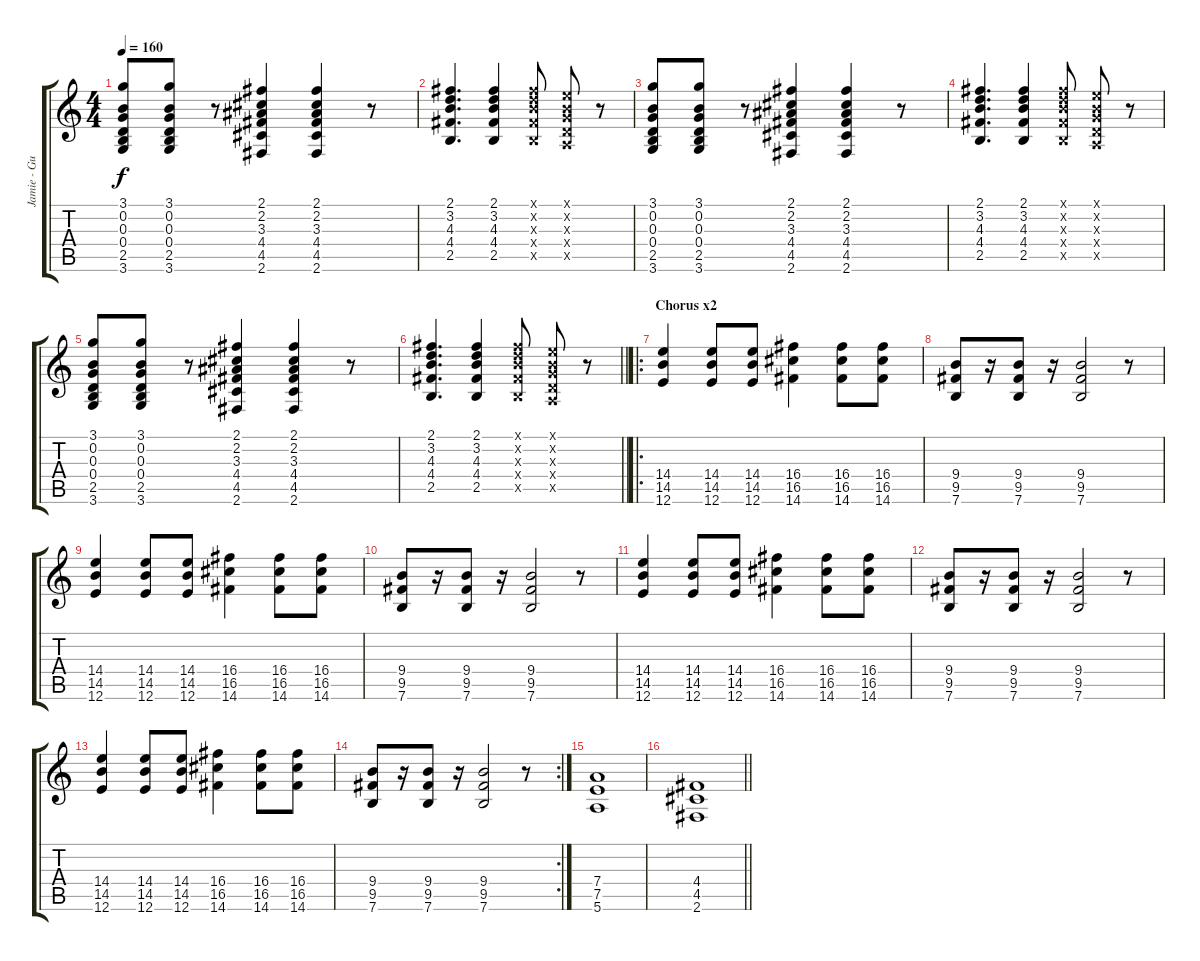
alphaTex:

\track ("Jamie - Guitar" "Jamie - Gu") {instrument overdrivenguitar}
\staff {score tabs}
\tuning (E4 B3 G3 D3 A2 E2) {hide}
\ts (4 4)
\tempo 160
\clef g2
\ks c
(3.1 0.2 0.3 0.4 2.5 3.6).8{dy f} (3.1 0.2 0.3 0.4 2.5 3.6).8 r.8 (2.1 2.2 3.3 4.4 4.5 2.6).4 (2.1 2.2 3.3 4.4 4.5 2.6).4 r.8 |
(2.1 3.2 4.3 4.4 2.5).4{d} (2.1 3.2 4.3 4.4 2.5).4 (2.1{x} 3.2{x} 4.3{x} 4.4{x} 2.5{x}).8 (0.1{x} 0.2{x} 0.3{x} 0.4{x} 0.5{x}).8 r.8 |
(3.1 0.2 0.3 0.4 2.5 3.6).8 (3.1 0.2 0.3 0.4 2.5 3.6).8 r.8 (2.1 2.2 3.3 4.4 4.5 2.6).4 (2.1 2.2 3.3 4.4 4.5 2.6).4 r.8 |
(2.1 3.2 4.3 4.4 2.5).4{d} (2.1 3.2 4.3 4.4 2.5).4 (2.1{x} 3.2{x} 4.3{x} 4.4{x} 2.5{x}).8 (0.1{x} 0.2{x} 0.3{x} 0.4{x} 0.5{x}).8 r.8 |
(3.1 0.2 0.3 0.4 2.5 3.6).8 (3.1 0.2 0.3 0.4 2.5 3.6).8 r.8 (2.1 2.2 3.3 4.4 4.5 2.6).4 (2.1 2.2 3.3 4.4 4.5 2.6).4 r.8 |
\barLineRight lightlight
(2.1 3.2 4.3 4.4 2.5).4{d} (2.1 3.2 4.3 4.4 2.5).4 (2.1{x} 3.2{x} 4.3{x} 4.4{x} 2.5{x}).8 (0.1{x} 0.2{x} 0.3{x} 0.4{x} 0.5{x}).8 r.8 |
\ro
\section ("" "Chorus x2")
(14.4 14.5 12.6).4{volume 12} (14.4 14.5 12.6).8 (14.4 14.5 12.6).8 (16.4 16.5 14.6).4 (16.4 16.5 14.6).8 (16.4 16.5 14.6).8 |
(9.4 9.5 7.6).8 r.16 (9.4 9.5 7.6).8 r.16 (9.4 9.5 7.6).2 r.8 |
(14.4 14.5 12.6).4 (14.4 14.5 12.6).8 (14.4 14.5 12.6).8 (16.4 16.5 14.6).4 (16.4 16.5 14.6).8 (16.4 16.5 14.6).8 |
(9.4 9.5 7.6).8 r.16 (9.4 9.5 7.6).8 r.16 (9.4 9.5 7.6).2 r.8 |
(14.4 14.5 12.6).4 (14.4 14.5 12.6).8 (14.4 14.5 12.6).8 (16.4 16.5 14.6).4 (16.4 16.5 14.6).8 (16.4 16.5 14.6).8 |
(9.4 9.5 7.6).8 r.16 (9.4 9.5 7.6).8 r.16 (9.4 9.5 7.6).2 r.8 |
(14.4 14.5 12.6).4 (14.4 14.5 12.6).8 (14.4 14.5 12.6).8 (16.4 16.5 14.6).4 (16.4 16.5 14.6).8 (16.4 16.5 14.6).8 |
\rc 2
(9.4 9.5 7.6).8 r.16 (9.4 9.5 7.6).8 r.16 (9.4 9.5 7.6).2 r.8 |
(7.4 7.5 5.6).1 |
\barLineRight lightlight
(4.4 4.5 2.6).1
